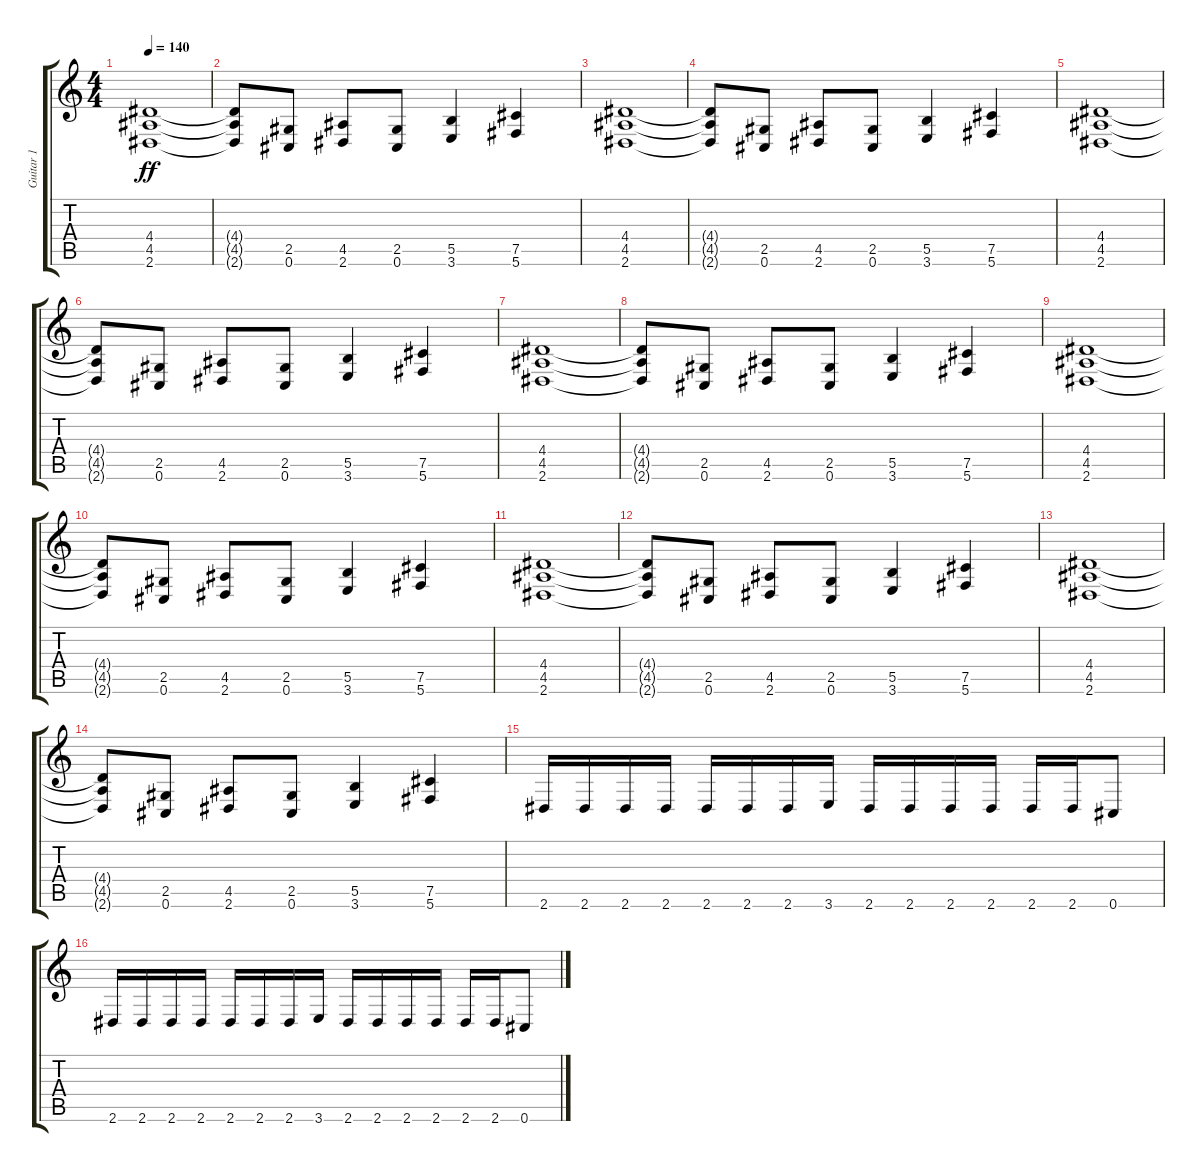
\track ("Guitar 1" "Guitar 1") {instrument distortionguitar}
\staff {score tabs}
\tuning (Db4 Ab3 E3 B2 Gb2 Db2) {hide}
\ts (4 4)
\tempo 140
\clef g2
\ks c
(4.4 4.5 2.6).1{dy ff} |
(4.4{t} 4.5{t} 2.6{t}).8 (2.5 0.6).8 (4.5 2.6).8 (2.5 0.6).8 (5.5 3.6).4 (7.5 5.6).4 |
(4.4 4.5 2.6).1 |
(4.4{t} 4.5{t} 2.6{t}).8 (2.5 0.6).8 (4.5 2.6).8 (2.5 0.6).8 (5.5 3.6).4 (7.5 5.6).4 |
(4.4 4.5 2.6).1 |
(4.4{t} 4.5{t} 2.6{t}).8 (2.5 0.6).8 (4.5 2.6).8 (2.5 0.6).8 (5.5 3.6).4 (7.5 5.6).4 |
(4.4 4.5 2.6).1 |
(4.4{t} 4.5{t} 2.6{t}).8 (2.5 0.6).8 (4.5 2.6).8 (2.5 0.6).8 (5.5 3.6).4 (7.5 5.6).4 |
(4.4 4.5 2.6).1 |
(4.4{t} 4.5{t} 2.6{t}).8 (2.5 0.6).8 (4.5 2.6).8 (2.5 0.6).8 (5.5 3.6).4 (7.5 5.6).4 |
(4.4 4.5 2.6).1 |
(4.4{t} 4.5{t} 2.6{t}).8 (2.5 0.6).8 (4.5 2.6).8 (2.5 0.6).8 (5.5 3.6).4 (7.5 5.6).4 |
(4.4 4.5 2.6).1 |
(4.4{t} 4.5{t} 2.6{t}).8 (2.5 0.6).8 (4.5 2.6).8 (2.5 0.6).8 (5.5 3.6).4 (7.5 5.6).4 |
2.6.16 2.6.16 2.6.16 2.6.16 2.6.16 2.6.16 2.6.16 3.6.16 2.6.16 2.6.16 2.6.16 2.6.16 2.6.16 2.6.16 0.6.8 |
2.6.16 2.6.16 2.6.16 2.6.16 2.6.16 2.6.16 2.6.16 3.6.16 2.6.16 2.6.16 2.6.16 2.6.16 2.6.16 2.6.16 0.6.8
